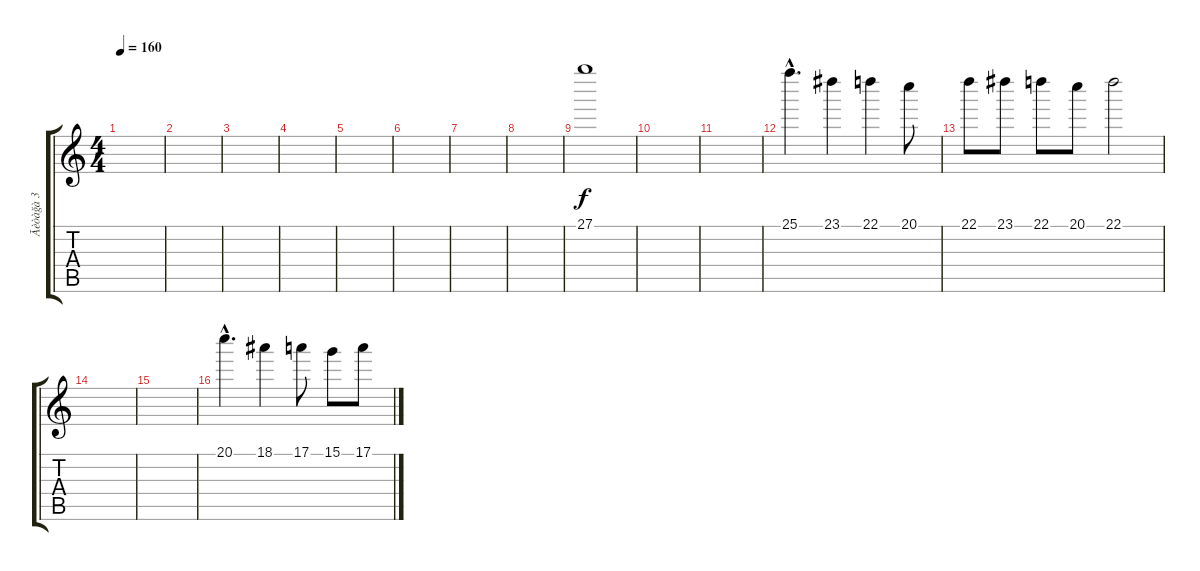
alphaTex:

\track ("Ãèòàğà 3" "Ãèòàğà 3") {instrument acousticguitarnylon}
\staff {score tabs}
\tuning (E4 B3 G3 D3 A2 E2) {hide}
\ts (4 4)
\tempo 160
\clef g2
\ks c
|
|
|
|
|
|
|
|
27.1.1 |
|
|
25.1{hac}.4{d} 23.1.4 22.1.4 20.1.8 |
22.1.8 23.1.8 22.1.8 20.1.8 22.1.2 |
|
|
20.1{hac}.4{d} 18.1.4 17.1.8 15.1.8 17.1.8
